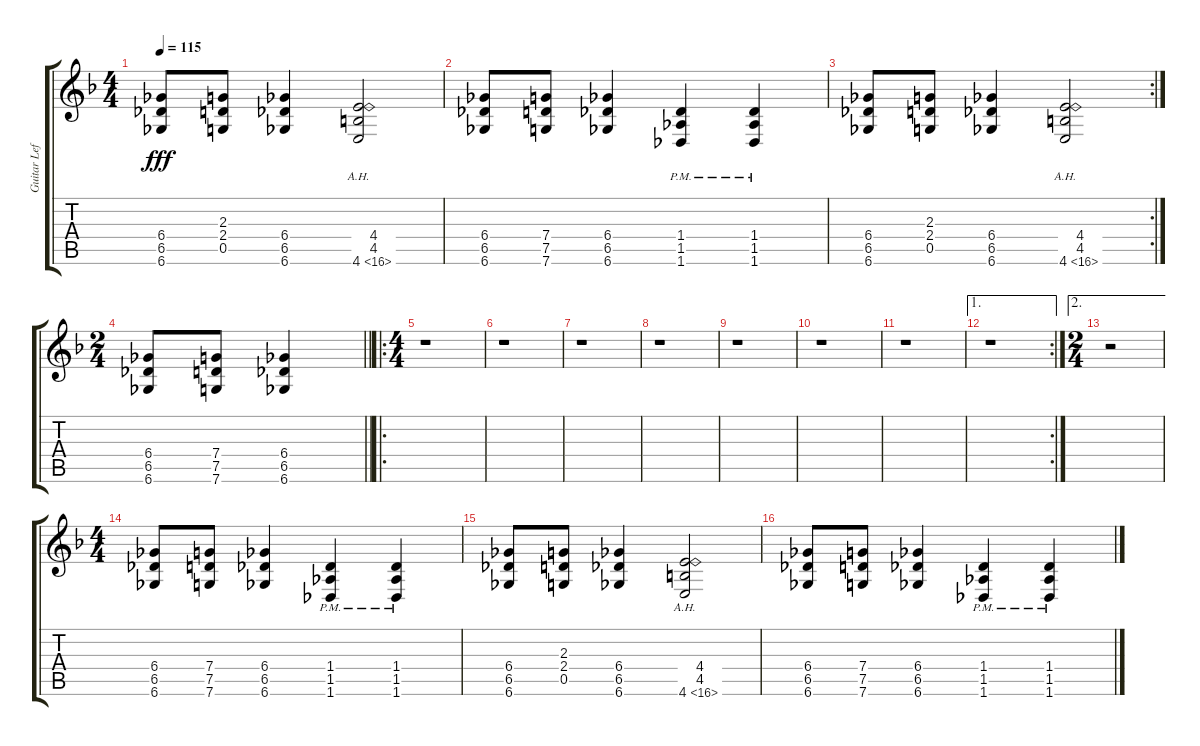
\track ("Guitar Left" "Guitar Lef") {instrument distortionguitar}
\staff {score tabs}
\tuning (D4 A3 F3 C3 G2 C2) {hide}
\ts (4 4)
\tempo 115
\clef g2
\ks f
(6.4 6.5 6.6).8{dy fff} (2.3 2.4 0.5).8 (6.4 6.5 6.6).4 (4.4 4.5 4.6{ah 12}).2 |
(6.4 6.5 6.6).8 (7.4 7.5 7.6).8 (6.4 6.5 6.6).4 (1.4{pm} 1.5{pm} 1.6{pm}).4 (1.4{pm} 1.5{pm} 1.6{pm}).4 |
\rc 2
(6.4 6.5 6.6).8 (2.3 2.4 0.5).8 (6.4 6.5 6.6).4 (4.4 4.5 4.6{ah 12}).2 |
\ts (2 4)
\barLineRight lightlight
(6.4 6.5 6.6).8 (7.4 7.5 7.6).8 (6.4 6.5 6.6).4 |
\ro
\ts (4 4)
r.1 |
r.1 |
r.1 |
r.1 |
r.1 |
r.1 |
r.1 |
\ae 1
\rc 2
r.1 |
\ae 2
\ts (2 4)
r.2 |
\ts (4 4)
(6.4 6.5 6.6).8 (7.4 7.5 7.6).8 (6.4 6.5 6.6).4 (1.4{pm} 1.5{pm} 1.6{pm}).4 (1.4{pm} 1.5{pm} 1.6{pm}).4 |
(6.4 6.5 6.6).8 (2.3 2.4 0.5).8 (6.4 6.5 6.6).4 (4.4 4.5 4.6{ah 12}).2 |
(6.4 6.5 6.6).8 (7.4 7.5 7.6).8 (6.4 6.5 6.6).4 (1.4{pm} 1.5{pm} 1.6{pm}).4 (1.4{pm} 1.5{pm} 1.6{pm}).4
